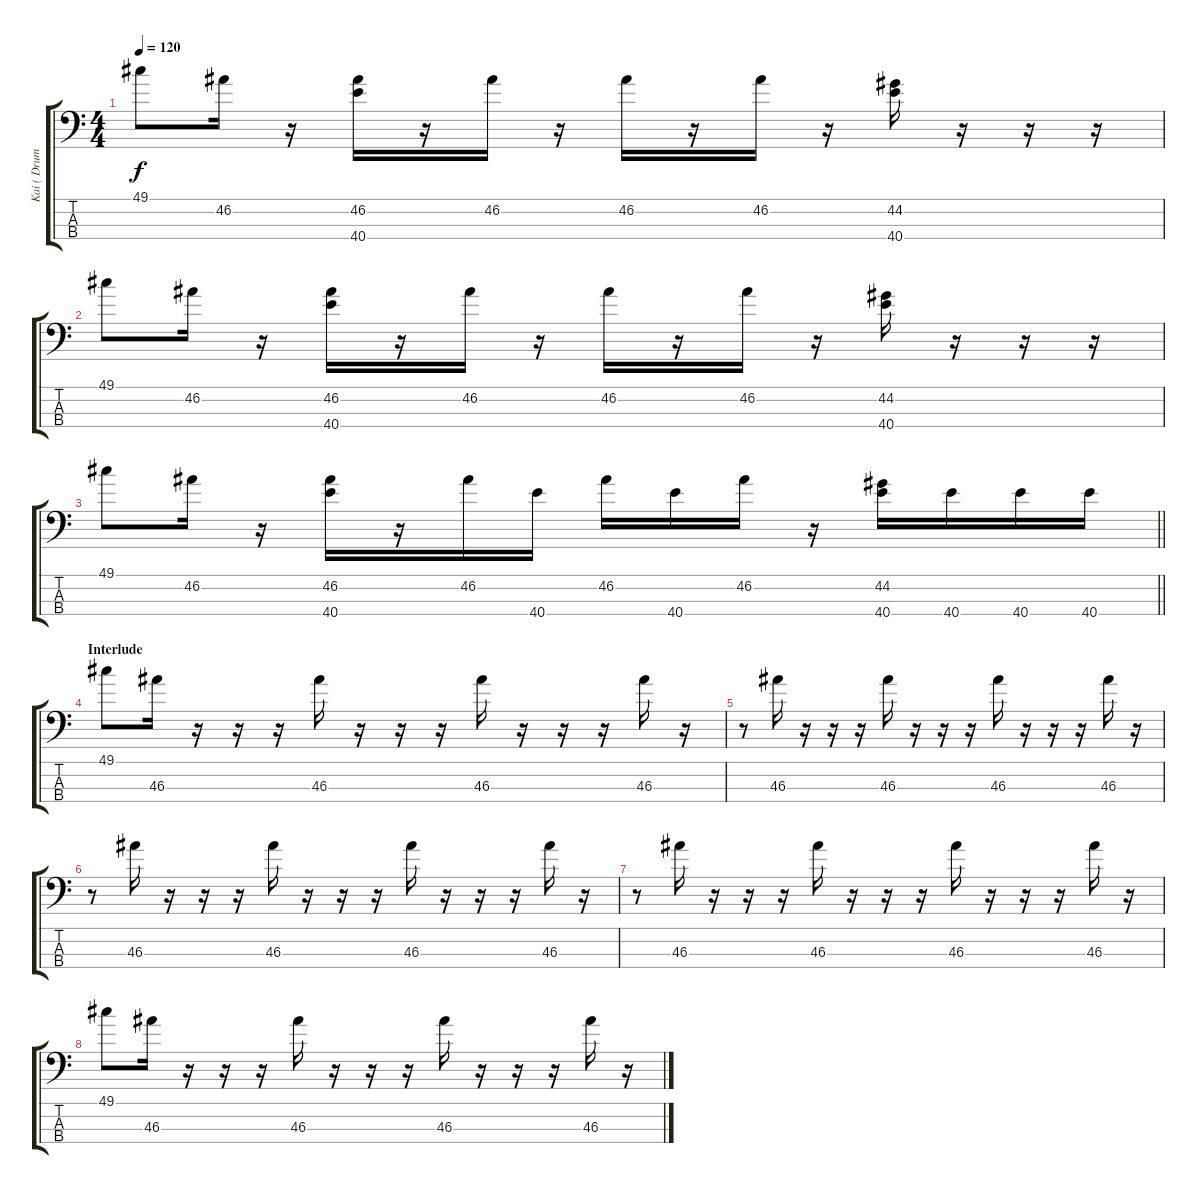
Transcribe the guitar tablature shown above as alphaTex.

\track ("Kai ( Drums )" "Kai ( Drum") {instrument acousticgrandpiano}
\staff {score tabs}
\tuning (C-1 C-1 C-1 C-1) {hide}
\ts (4 4)
\tempo 120
\clef f4
\ks c
49.1.8{dy f} 46.2.16 r.16 (46.2 40.4).16 r.16 46.2.16 r.16 46.2.16 r.16 46.2.16 r.16 (44.2 40.4).16 r.16 r.16 r.16 |
49.1.8 46.2.16 r.16 (46.2 40.4).16 r.16 46.2.16 r.16 46.2.16 r.16 46.2.16 r.16 (44.2 40.4).16 r.16 r.16 r.16 |
\barLineRight lightlight
49.1.8 46.2.16 r.16 (46.2 40.4).16 r.16 46.2.16 40.4.16 46.2.16 40.4.16 46.2.16 r.16 (44.2 40.4).16 40.4.16 40.4.16 40.4.16 |
\section ("" "Interlude")
49.1.8 46.3.16 r.16 r.16 r.16 46.3.16 r.16 r.16 r.16 46.3.16 r.16 r.16 r.16 46.3.16 r.16 |
r.8 46.3.16 r.16 r.16 r.16 46.3.16 r.16 r.16 r.16 46.3.16 r.16 r.16 r.16 46.3.16 r.16 |
r.8 46.3.16 r.16 r.16 r.16 46.3.16 r.16 r.16 r.16 46.3.16 r.16 r.16 r.16 46.3.16 r.16 |
r.8 46.3.16 r.16 r.16 r.16 46.3.16 r.16 r.16 r.16 46.3.16 r.16 r.16 r.16 46.3.16 r.16 |
49.1.8 46.3.16 r.16 r.16 r.16 46.3.16 r.16 r.16 r.16 46.3.16 r.16 r.16 r.16 46.3.16 r.16
